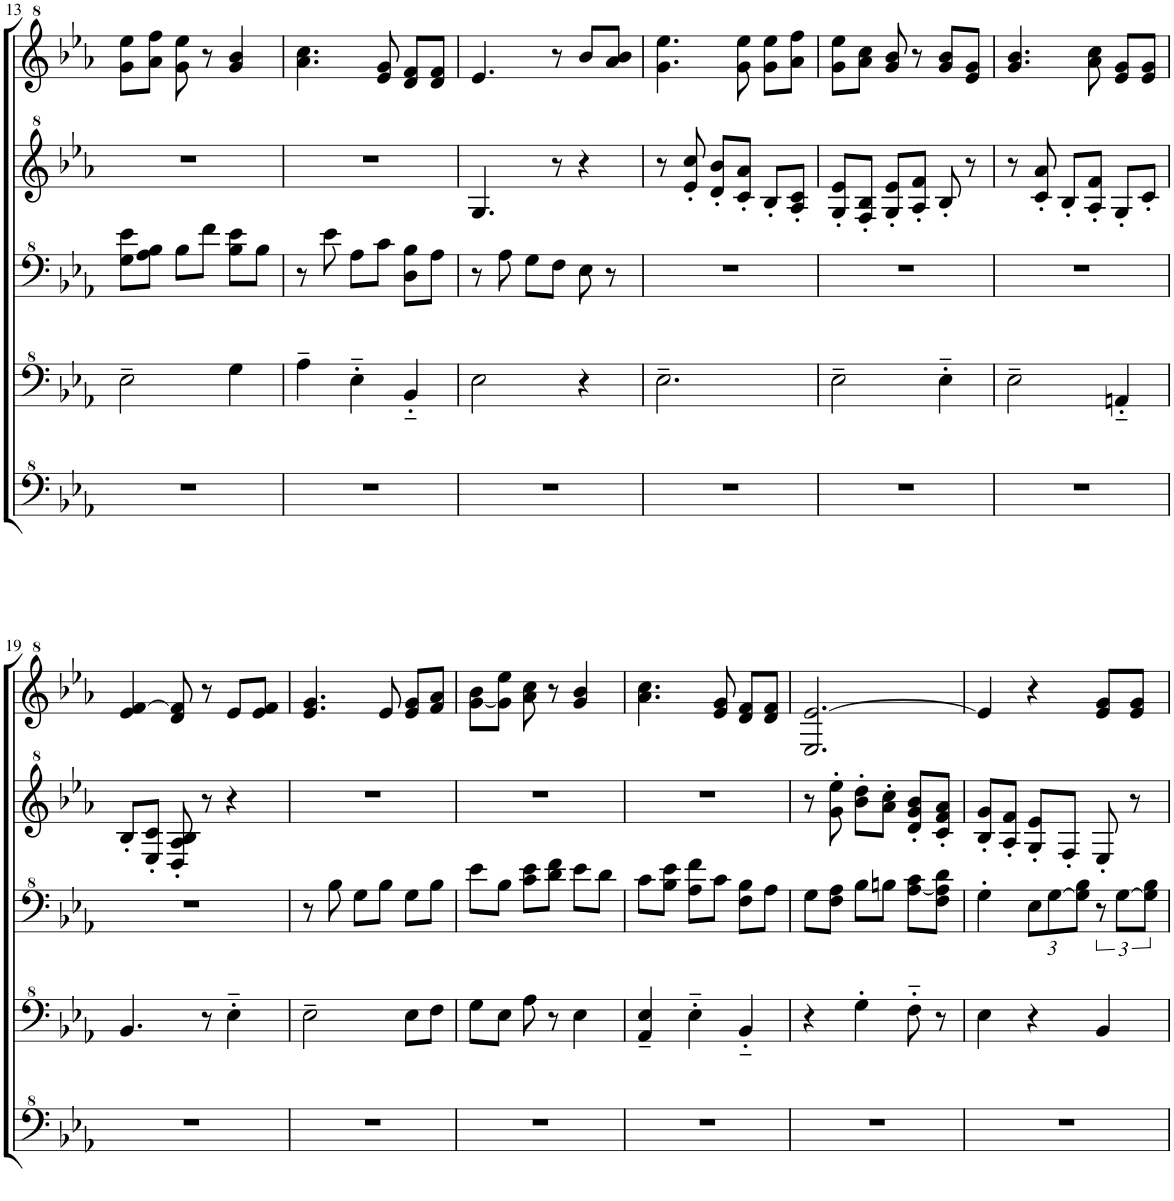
**kern	**kern	**kern	**kern	**kern
*part1	*part1	*part1	*part1	*part1
*staff5	*staff4	*staff3	*staff2	*staff1
*I"Model III	*	*	*	*
!!LO:PB:g=z
*clefF^4	*clefF^4	*clefF^4	*clefG^2	*clefG^2
*k[b-e-a-]	*k[b-e-a-]	*k[b-e-a-]	*k[b-e-a-]	*k[b-e-a-]
*M3/4	*M3/4	*M3/4	*M3/4	*M3/4
=13	=13	=13	=13	=13
2.r	2e-~\	8g\ 8ee-\L	2.r	8gg\ 8eee-\L
.	.	8a-\ 8b-\J	.	8aa-\ 8fff\J
.	.	8b-\L	.	8gg\ 8eee-\
.	.	8ff\J	.	8r
.	4g\	8b-\ 8ee-\L	.	4gg/ 4bb-/
.	.	8b-\J	.	.
=14	=14	=14	=14	=14
2.r	4a-~\	8r	2.r	4.aa-\ 4.ccc\
.	.	8ee-\	.	.
.	4e-'~\	8a-\L	.	.
.	.	8cc\J	.	8ee-/ 8gg/
.	4B-'~/	8d\ 8b-\L	.	8dd/ 8ff/L
.	.	8a-\J	.	8dd/ 8ff/J
=15	=15	=15	=15	=15
2.r	2e-\	8r	4.g/	4.ee-/
.	.	8a-\	.	.
.	.	8g\L	.	.
.	.	8f\J	8r	8r
.	4r	8e-\	4r	8bb-/L
.	.	8r	.	8aa-/ 8bb-/J
=16	=16	=16	=16	=16
2.r	2.e-~\	2.r	8r	4.gg\ 4.eee-\
.	.	.	8ee-/' 8ccc/'	.
.	.	.	8dd/' 8bb-/'L	.
.	.	.	8cc/' 8aa-/'J	8gg\ 8eee-\
.	.	.	8b-'/L	8gg\ 8eee-\L
.	.	.	8a-/' 8cc/'J	8aa-\ 8fff\J
=17	=17	=17	=17	=17
2.r	2e-~\	2.r	8g/' 8ee-/'L	8gg\ 8eee-\L
.	.	.	8f/' 8b-/'J	8aa-\ 8ccc\J
.	.	.	8g/' 8ee-/'L	8gg/ 8bb-/
.	.	.	8a-/' 8ff/'J	8r
.	4e-'~\	.	8b-'/	8gg/ 8bb-/L
.	.	.	8r	8ee-/ 8gg/J
=18	=18	=18	=18	=18
2.r	2e-~\	2.r	8r	4.gg/ 4.bb-/
.	.	.	8cc/' 8aa-/'	.
.	.	.	8b-'/L	.
.	.	.	8a-/' 8ff/'J	8aa-\ 8ccc\
.	4An'~/	.	8g'/L	8ee-/ 8gg/L
.	.	.	8cc'/J	8ee-/ 8gg/J
!!LO:LB:g=z
=19	=19	=19	=19	=19
2.r	4.B-/	2.r	8b-'/L	4ee-/ [4ff/
.	.	.	8e-/' 8cc/'J	.
.	.	.	8d/' 8a-/' 8b-/'	8dd/ 8ff/]
.	8r	.	8r	8r
.	4e-'~\	.	4r	8ee-/L
.	.	.	.	8ee-/ 8ff/J
=20	=20	=20	=20	=20
2.r	2e-~\	8r	2.r	4.ee-/ 4.gg/
.	.	8b-\	.	.
.	.	8g\L	.	.
.	.	8b-\J	.	8ee-/
.	8e-\L	8g\L	.	8ee-/ 8gg/L
.	8f\J	8b-\J	.	8ff/ 8aa-/J
=21	=21	=21	=21	=21
2.r	8g\L	8ee-\L	2.r	[8gg\ 8bb-\L
.	8e-\J	8b-\J	.	8gg\] 8eee-\J
.	8a-\	8cc\ 8ee-\L	.	8aa-\ 8ccc\
.	8r	8dd\ 8ff\J	.	8r
.	4e-\	8ee-\L	.	4gg/ 4bb-/
.	.	8dd\J	.	.
=22	=22	=22	=22	=22
2.r	4A-/~ 4e-/~	8cc\L	2.r	4.aa-\ 4.ccc\
.	.	8b-\ 8ee-\J	.	.
.	4e-'~\	8a-\ 8ff\L	.	.
.	.	8cc\J	.	8ee-/ 8gg/
.	4B-'~/	8f\ 8b-\L	.	8dd/ 8ff/L
.	.	8a-\J	.	8dd/ 8ff/J
=23	=23	=23	=23	=23
2.r	4r	8g\L	8r	2.e-/ [2.ee-/
.	.	8f\ 8a-\J	8gg\' 8eee-\'	.
.	4g'\	8b-\L	8bb-\' 8ddd\'L	.
.	.	8bn\J	8aa-\' 8ccc\'J	.
.	8f'~\	[8a-\ 8cc\L	8dd/' 8gg/' 8bb-/'L	.
.	8r	8f\ 8a-\] 8dd\J	8cc/' 8ff/' 8aa-/'J	.
=24	=24	=24	=24	=24
2.r	4e-\	4g'\	8b-/' 8gg/'L	4ee-/]
.	.	.	8a-/' 8ff/'J	.
*	*	*Xbrackettup	*	*
.	4r	12e-\L	8g/' 8ee-/'L	4r
.	.	[12g\	.	.
.	.	.	8f'/J	.
.	.	12g\] 12b-\J	.	.
*	*	*brackettup	*	*
.	4B-/	12r	8e-'/	8ee-/ 8gg/L
.	.	[12g\L	.	.
.	.	.	8r	8ee-/ 8gg/J
.	.	12g\] 12b-\J	.	.
=	=	=	=	=
*-	*-	*-	*-	*-
